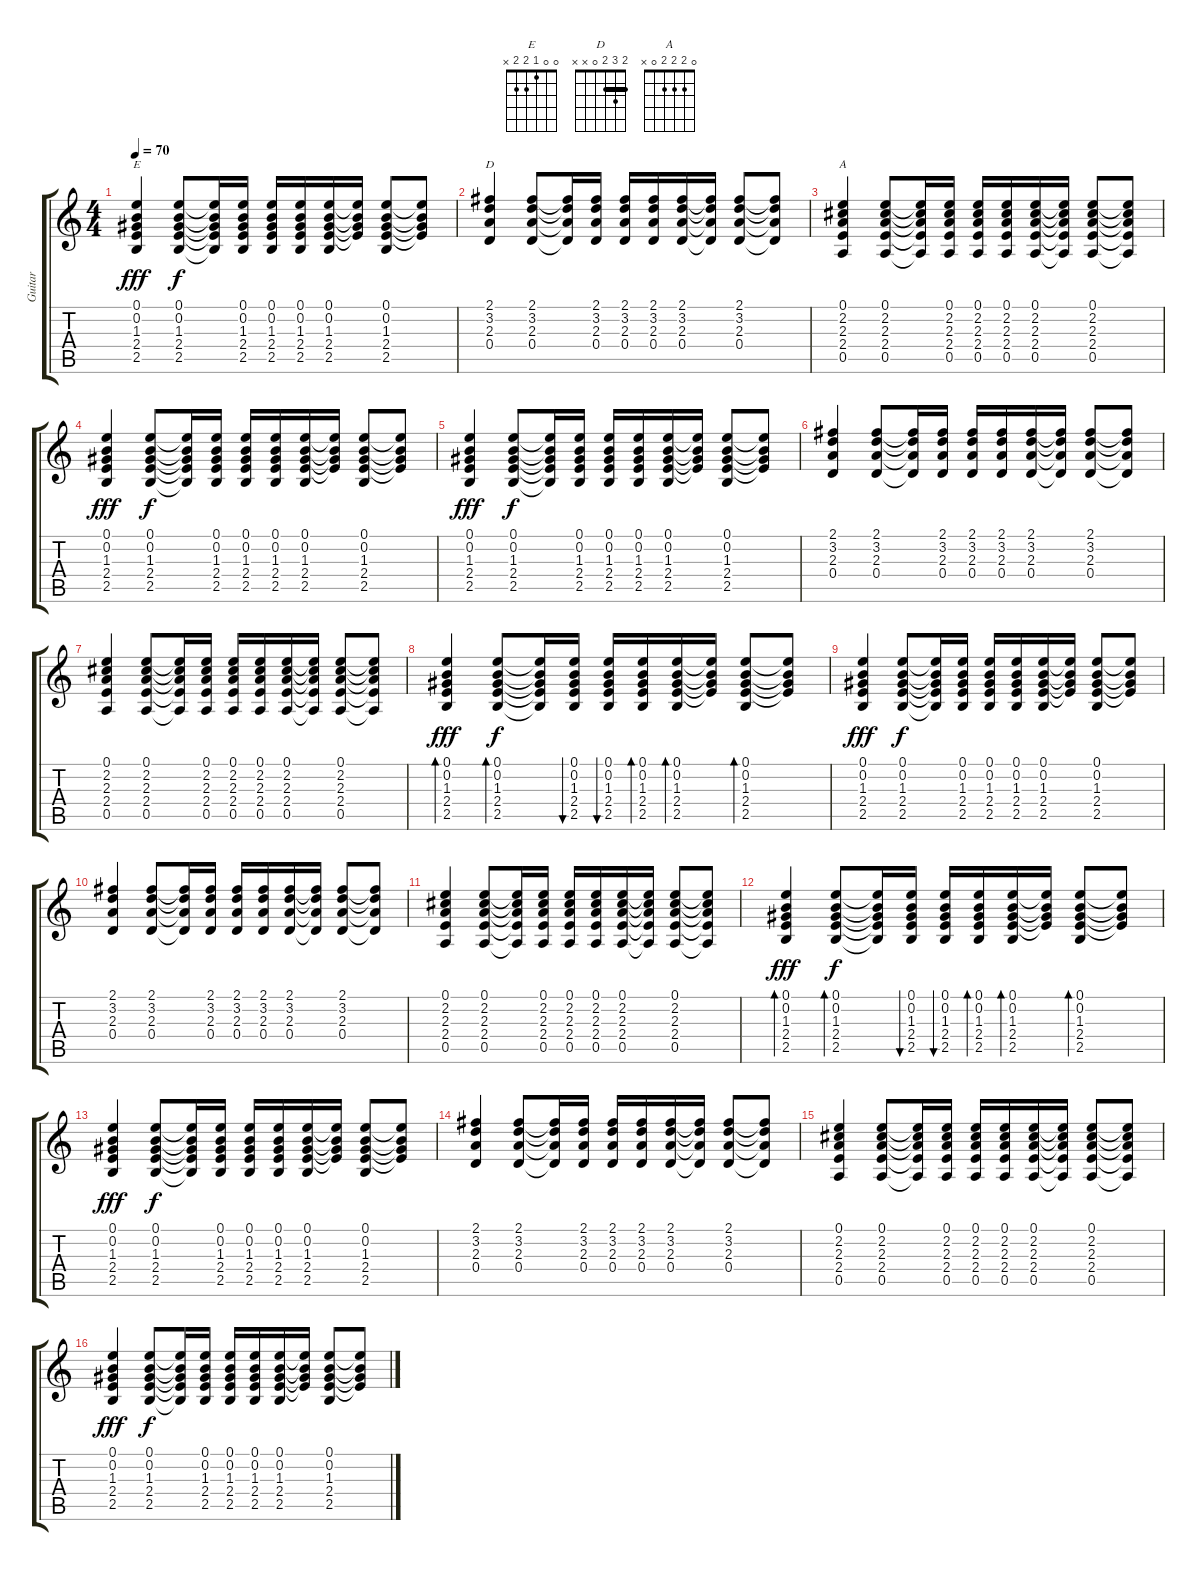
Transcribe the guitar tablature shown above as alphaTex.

\track ("Guitar" "Guitar") {instrument acousticguitarsteel}
\staff {score tabs}
\tuning (E4 B3 G3 D3 A2 E2) {hide}
\chord ("E" 0 0 1 2 2 x)
\chord ("D" 2 3 2 0 x x) {barre 2}
\chord ("A" 0 2 2 2 0 x)
\ts (4 4)
\tempo 70
\clef g2
\ks c
(0.1 0.2 1.3 2.4 2.5).4{ch "E" dy fff instrument acousticguitarsteel} (0.1 0.2 1.3 2.4 2.5).8{dy f} (0.1{t} 0.2{t} 1.3{t} 2.4{t} 2.5{t}).16 (0.1 0.2 1.3 2.4 2.5).16 (0.1 0.2 1.3 2.4 2.5).16 (0.1 0.2 1.3 2.4 2.5).16 (0.1 0.2 1.3 2.4 2.5).16 (0.1{t} 0.2{t} 1.3{t} 2.4{t}).16 (0.1 0.2 1.3 2.4 2.5).8 (0.1{t} 0.2{t} 1.3{t} 2.4{t}).8 |
(2.1 3.2 2.3 0.4).4{ch "D"} (2.1 3.2 2.3 0.4).8 (2.1{t} 3.2{t} 2.3{t} 0.4{t}).16 (2.1 3.2 2.3 0.4).16 (2.1 3.2 2.3 0.4).16 (2.1 3.2 2.3 0.4).16 (2.1 3.2 2.3 0.4).16 (2.1{t} 3.2{t} 2.3{t} 0.4{t}).16 (2.1 3.2 2.3 0.4).8 (2.1{t} 3.2{t} 2.3{t} 0.4{t}).8 |
(0.1 2.2 2.3 2.4 0.5).4{ch "A"} (0.1 2.2 2.3 2.4 0.5).8 (0.1{t} 2.2{t} 2.3{t} 2.4{t} 0.5{t}).16 (0.1 2.2 2.3 2.4 0.5).16 (0.1 2.2 2.3 2.4 0.5).16 (0.1 2.2 2.3 2.4 0.5).16 (0.1 2.2 2.3 2.4 0.5).16 (0.1{t} 2.2{t} 2.3{t} 2.4{t} 0.5{t}).16 (0.1 2.2 2.3 2.4 0.5).8 (0.1{t} 2.2{t} 2.3{t} 2.4{t} 0.5{t}).8 |
(0.1 0.2 1.3 2.4 2.5).4{dy fff} (0.1 0.2 1.3 2.4 2.5).8{dy f} (0.1{t} 0.2{t} 1.3{t} 2.4{t} 2.5{t}).16 (0.1 0.2 1.3 2.4 2.5).16 (0.1 0.2 1.3 2.4 2.5).16 (0.1 0.2 1.3 2.4 2.5).16 (0.1 0.2 1.3 2.4 2.5).16 (0.1{t} 0.2{t} 1.3{t} 2.4{t}).16 (0.1 0.2 1.3 2.4 2.5).8 (0.1{t} 0.2{t} 1.3{t} 2.4{t}).8 |
(0.1 0.2 1.3 2.4 2.5).4{dy fff} (0.1 0.2 1.3 2.4 2.5).8{dy f} (0.1{t} 0.2{t} 1.3{t} 2.4{t} 2.5{t}).16 (0.1 0.2 1.3 2.4 2.5).16 (0.1 0.2 1.3 2.4 2.5).16 (0.1 0.2 1.3 2.4 2.5).16 (0.1 0.2 1.3 2.4 2.5).16 (0.1{t} 0.2{t} 1.3{t} 2.4{t}).16 (0.1 0.2 1.3 2.4 2.5).8 (0.1{t} 0.2{t} 1.3{t} 2.4{t}).8 |
(2.1 3.2 2.3 0.4).4 (2.1 3.2 2.3 0.4).8 (2.1{t} 3.2{t} 2.3{t} 0.4{t}).16 (2.1 3.2 2.3 0.4).16 (2.1 3.2 2.3 0.4).16 (2.1 3.2 2.3 0.4).16 (2.1 3.2 2.3 0.4).16 (2.1{t} 3.2{t} 2.3{t} 0.4{t}).16 (2.1 3.2 2.3 0.4).8 (2.1{t} 3.2{t} 2.3{t} 0.4{t}).8 |
(0.1 2.2 2.3 2.4 0.5).4 (0.1 2.2 2.3 2.4 0.5).8 (0.1{t} 2.2{t} 2.3{t} 2.4{t} 0.5{t}).16 (0.1 2.2 2.3 2.4 0.5).16 (0.1 2.2 2.3 2.4 0.5).16 (0.1 2.2 2.3 2.4 0.5).16 (0.1 2.2 2.3 2.4 0.5).16 (0.1{t} 2.2{t} 2.3{t} 2.4{t} 0.5{t}).16 (0.1 2.2 2.3 2.4 0.5).8 (0.1{t} 2.2{t} 2.3{t} 2.4{t} 0.5{t}).8 |
(0.1 0.2 1.3 2.4 2.5).4{bd 30 dy fff} (0.1 0.2 1.3 2.4 2.5).8{bd 30 dy f} (0.1{t} 0.2{t} 1.3{t} 2.4{t} 2.5{t}).16 (0.1 0.2 1.3 2.4 2.5).16{bu 30} (0.1 0.2 1.3 2.4 2.5).16{bu 30} (0.1 0.2 1.3 2.4 2.5).16{bd 30} (0.1 0.2 1.3 2.4 2.5).16{bd 30} (0.1{t} 0.2{t} 1.3{t} 2.4{t}).16 (0.1 0.2 1.3 2.4 2.5).8{bd 30} (0.1{t} 0.2{t} 1.3{t} 2.4{t}).8 |
(0.1 0.2 1.3 2.4 2.5).4{dy fff} (0.1 0.2 1.3 2.4 2.5).8{dy f} (0.1{t} 0.2{t} 1.3{t} 2.4{t} 2.5{t}).16 (0.1 0.2 1.3 2.4 2.5).16 (0.1 0.2 1.3 2.4 2.5).16 (0.1 0.2 1.3 2.4 2.5).16 (0.1 0.2 1.3 2.4 2.5).16 (0.1{t} 0.2{t} 1.3{t} 2.4{t}).16 (0.1 0.2 1.3 2.4 2.5).8 (0.1{t} 0.2{t} 1.3{t} 2.4{t}).8 |
(2.1 3.2 2.3 0.4).4 (2.1 3.2 2.3 0.4).8 (2.1{t} 3.2{t} 2.3{t} 0.4{t}).16 (2.1 3.2 2.3 0.4).16 (2.1 3.2 2.3 0.4).16 (2.1 3.2 2.3 0.4).16 (2.1 3.2 2.3 0.4).16 (2.1{t} 3.2{t} 2.3{t} 0.4{t}).16 (2.1 3.2 2.3 0.4).8 (2.1{t} 3.2{t} 2.3{t} 0.4{t}).8 |
(0.1 2.2 2.3 2.4 0.5).4 (0.1 2.2 2.3 2.4 0.5).8 (0.1{t} 2.2{t} 2.3{t} 2.4{t} 0.5{t}).16 (0.1 2.2 2.3 2.4 0.5).16 (0.1 2.2 2.3 2.4 0.5).16 (0.1 2.2 2.3 2.4 0.5).16 (0.1 2.2 2.3 2.4 0.5).16 (0.1{t} 2.2{t} 2.3{t} 2.4{t} 0.5{t}).16 (0.1 2.2 2.3 2.4 0.5).8 (0.1{t} 2.2{t} 2.3{t} 2.4{t} 0.5{t}).8 |
(0.1 0.2 1.3 2.4 2.5).4{bd 30 dy fff} (0.1 0.2 1.3 2.4 2.5).8{bd 30 dy f} (0.1{t} 0.2{t} 1.3{t} 2.4{t} 2.5{t}).16 (0.1 0.2 1.3 2.4 2.5).16{bu 30} (0.1 0.2 1.3 2.4 2.5).16{bu 30} (0.1 0.2 1.3 2.4 2.5).16{bd 30} (0.1 0.2 1.3 2.4 2.5).16{bd 30} (0.1{t} 0.2{t} 1.3{t} 2.4{t}).16 (0.1 0.2 1.3 2.4 2.5).8{bd 30} (0.1{t} 0.2{t} 1.3{t} 2.4{t}).8 |
(0.1 0.2 1.3 2.4 2.5).4{dy fff} (0.1 0.2 1.3 2.4 2.5).8{dy f} (0.1{t} 0.2{t} 1.3{t} 2.4{t} 2.5{t}).16 (0.1 0.2 1.3 2.4 2.5).16 (0.1 0.2 1.3 2.4 2.5).16 (0.1 0.2 1.3 2.4 2.5).16 (0.1 0.2 1.3 2.4 2.5).16 (0.1{t} 0.2{t} 1.3{t} 2.4{t}).16 (0.1 0.2 1.3 2.4 2.5).8 (0.1{t} 0.2{t} 1.3{t} 2.4{t}).8 |
(2.1 3.2 2.3 0.4).4 (2.1 3.2 2.3 0.4).8 (2.1{t} 3.2{t} 2.3{t} 0.4{t}).16 (2.1 3.2 2.3 0.4).16 (2.1 3.2 2.3 0.4).16 (2.1 3.2 2.3 0.4).16 (2.1 3.2 2.3 0.4).16 (2.1{t} 3.2{t} 2.3{t} 0.4{t}).16 (2.1 3.2 2.3 0.4).8 (2.1{t} 3.2{t} 2.3{t} 0.4{t}).8 |
(0.1 2.2 2.3 2.4 0.5).4 (0.1 2.2 2.3 2.4 0.5).8 (0.1{t} 2.2{t} 2.3{t} 2.4{t} 0.5{t}).16 (0.1 2.2 2.3 2.4 0.5).16 (0.1 2.2 2.3 2.4 0.5).16 (0.1 2.2 2.3 2.4 0.5).16 (0.1 2.2 2.3 2.4 0.5).16 (0.1{t} 2.2{t} 2.3{t} 2.4{t} 0.5{t}).16 (0.1 2.2 2.3 2.4 0.5).8 (0.1{t} 2.2{t} 2.3{t} 2.4{t} 0.5{t}).8 |
(0.1 0.2 1.3 2.4 2.5).4{dy fff} (0.1 0.2 1.3 2.4 2.5).8{dy f} (0.1{t} 0.2{t} 1.3{t} 2.4{t} 2.5{t}).16 (0.1 0.2 1.3 2.4 2.5).16 (0.1 0.2 1.3 2.4 2.5).16 (0.1 0.2 1.3 2.4 2.5).16 (0.1 0.2 1.3 2.4 2.5).16 (0.1{t} 0.2{t} 1.3{t} 2.4{t}).16 (0.1 0.2 1.3 2.4 2.5).8 (0.1{t} 0.2{t} 1.3{t} 2.4{t}).8
